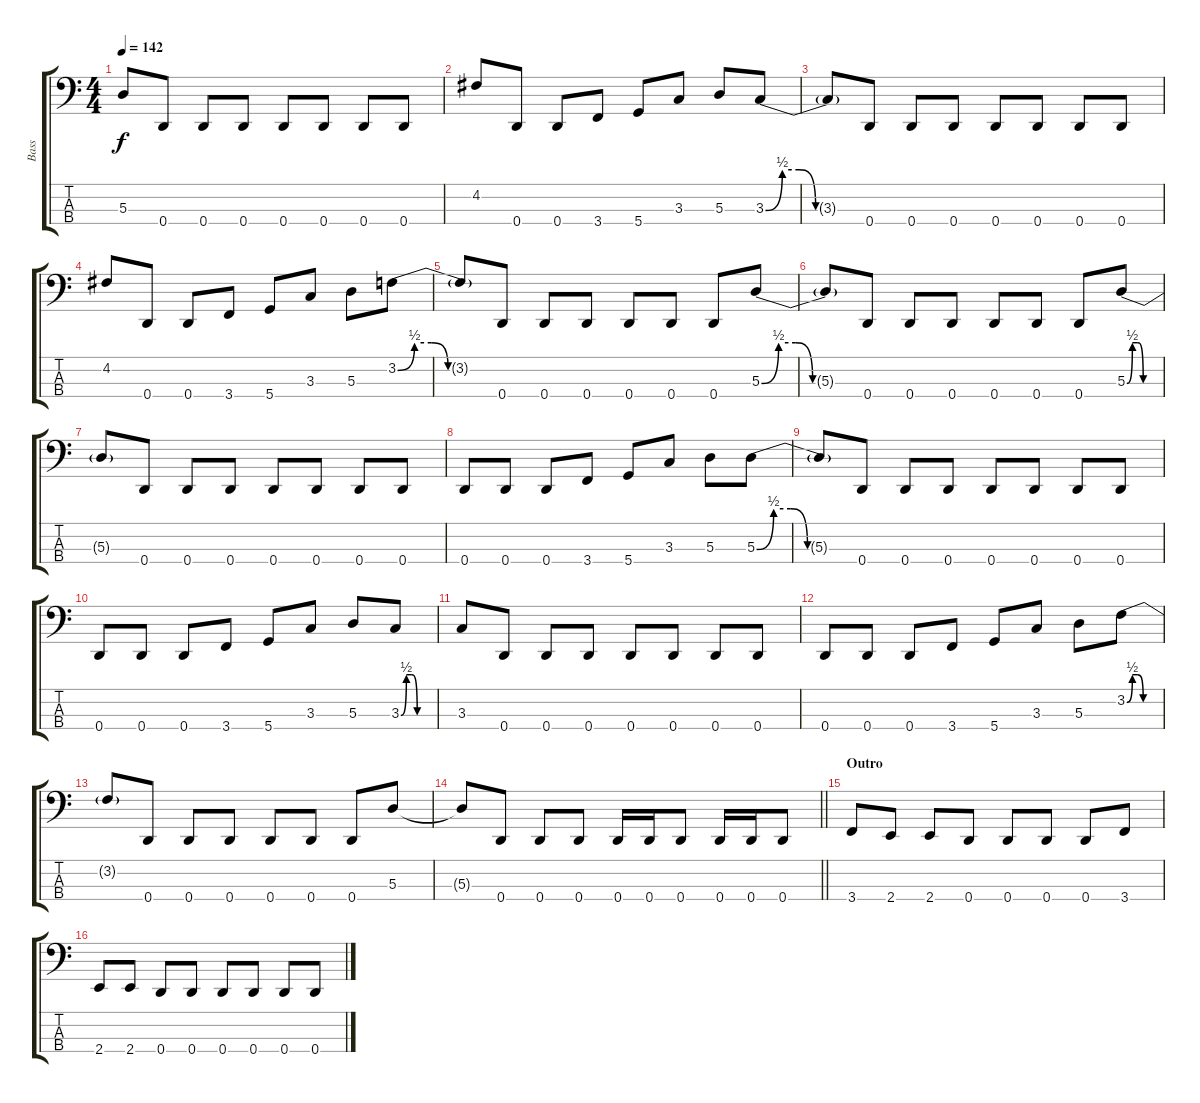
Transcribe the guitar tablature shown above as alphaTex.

\track ("Bass" "Bass") {instrument electricbasspick}
\staff {score tabs}
\tuning (G2 D2 A1 D1) {hide}
\ts (4 4)
\tempo 142
\clef f4
\ks c
5.3{t}.8{dy f} 0.4.8 0.4.8 0.4.8 0.4.8 0.4.8 0.4.8 0.4.8 |
4.2.8 0.4.8 0.4.8 3.4.8 5.4.8 3.3.8 5.3.8 3.3{be (custom 0 0 10 2 20 2 30 0 60 0)}.8 |
3.3{t}.8 0.4.8 0.4.8 0.4.8 0.4.8 0.4.8 0.4.8 0.4.8 |
4.2.8 0.4.8 0.4.8 3.4.8 5.4.8 3.3.8 5.3.8 3.2{be (custom 0 0 10 2 20 2 30 0 60 0)}.8 |
3.2{t}.8 0.4.8 0.4.8 0.4.8 0.4.8 0.4.8 0.4.8 5.3{be (custom 0 0 10 2 20 2 30 0 60 0)}.8 |
5.3{t}.8 0.4.8 0.4.8 0.4.8 0.4.8 0.4.8 0.4.8 5.3{be (custom 0 0 10 2 20 2 30 0 60 0)}.8 |
5.3{t}.8 0.4.8 0.4.8 0.4.8 0.4.8 0.4.8 0.4.8 0.4.8 |
0.4.8 0.4.8 0.4.8 3.4.8 5.4.8 3.3.8 5.3.8 5.3{be (custom 0 0 10 2 20 2 30 0 60 0)}.8 |
5.3{t}.8 0.4.8 0.4.8 0.4.8 0.4.8 0.4.8 0.4.8 0.4.8 |
0.4.8 0.4.8 0.4.8 3.4.8 5.4.8 3.3.8 5.3.8 3.3{be (custom 0 0 10 2 20 2 30 0 60 0)}.8 |
3.3.8 0.4.8 0.4.8 0.4.8 0.4.8 0.4.8 0.4.8 0.4.8 |
0.4.8 0.4.8 0.4.8 3.4.8 5.4.8 3.3.8 5.3.8 3.2{be (custom 0 0 10 2 20 2 30 0 60 0)}.8 |
3.2{t}.8 0.4.8 0.4.8 0.4.8 0.4.8 0.4.8 0.4.8 5.3.8 |
\barLineRight lightlight
5.3{t}.8 0.4.8 0.4.8 0.4.8 0.4.16 0.4.16 0.4.8 0.4.16 0.4.16 0.4.8 |
\section ("" "Outro")
3.4.8 2.4.8 2.4.8 0.4.8 0.4.8 0.4.8 0.4.8 3.4.8 |
2.4.8 2.4.8 0.4.8 0.4.8 0.4.8 0.4.8 0.4.8 0.4.8
